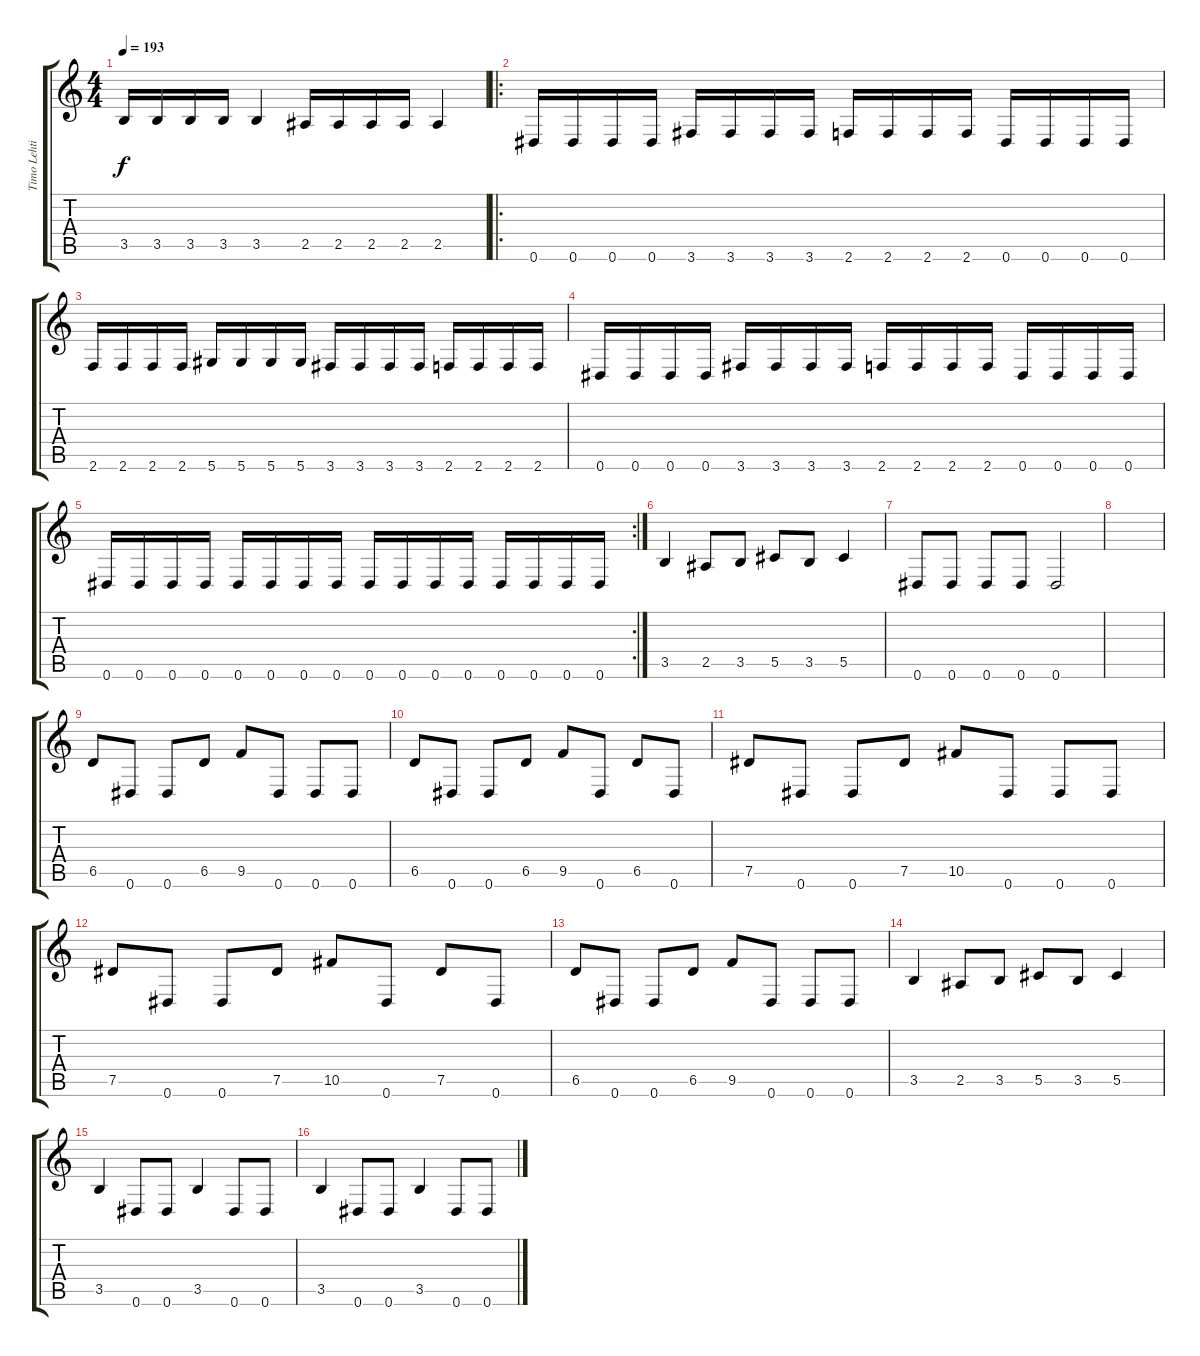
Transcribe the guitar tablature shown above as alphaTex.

\track ("Timo Lehtinen " "Timo Lehti") {instrument electricbasspick}
\staff {score tabs}
\tuning (Eb4 Bb3 Gb3 Db3 Ab2 Eb2) {hide}
\ts (4 4)
\tempo 193
\clef g2
\ks c
3.5.16{dy f} 3.5.16 3.5.16 3.5.16 3.5.4 2.5.16 2.5.16 2.5.16 2.5.16 2.5.4 |
\ro
0.6.16 0.6.16 0.6.16 0.6.16 3.6.16 3.6.16 3.6.16 3.6.16 2.6.16 2.6.16 2.6.16 2.6.16 0.6.16 0.6.16 0.6.16 0.6.16 |
2.6.16 2.6.16 2.6.16 2.6.16 5.6.16 5.6.16 5.6.16 5.6.16 3.6.16 3.6.16 3.6.16 3.6.16 2.6.16 2.6.16 2.6.16 2.6.16 |
0.6.16 0.6.16 0.6.16 0.6.16 3.6.16 3.6.16 3.6.16 3.6.16 2.6.16 2.6.16 2.6.16 2.6.16 0.6.16 0.6.16 0.6.16 0.6.16 |
\rc 2
0.6.16 0.6.16 0.6.16 0.6.16 0.6.16 0.6.16 0.6.16 0.6.16 0.6.16 0.6.16 0.6.16 0.6.16 0.6.16 0.6.16 0.6.16 0.6.16 |
3.5.4 2.5.8 3.5.8 5.5.8 3.5.8 5.5.4 |
0.6.8 0.6.8 0.6.8 0.6.8 0.6.2 |
|
6.5.8 0.6.8 0.6.8 6.5.8 9.5.8 0.6.8 0.6.8 0.6.8 |
6.5.8 0.6.8 0.6.8 6.5.8 9.5.8 0.6.8 6.5.8 0.6.8 |
7.5.8 0.6.8 0.6.8 7.5.8 10.5.8 0.6.8 0.6.8 0.6.8 |
7.5.8 0.6.8 0.6.8 7.5.8 10.5.8 0.6.8 7.5.8 0.6.8 |
6.5.8 0.6.8 0.6.8 6.5.8 9.5.8 0.6.8 0.6.8 0.6.8 |
3.5.4 2.5.8 3.5.8 5.5.8 3.5.8 5.5.4 |
3.5.4 0.6.8 0.6.8 3.5.4 0.6.8 0.6.8 |
3.5.4 0.6.8 0.6.8 3.5.4 0.6.8 0.6.8
